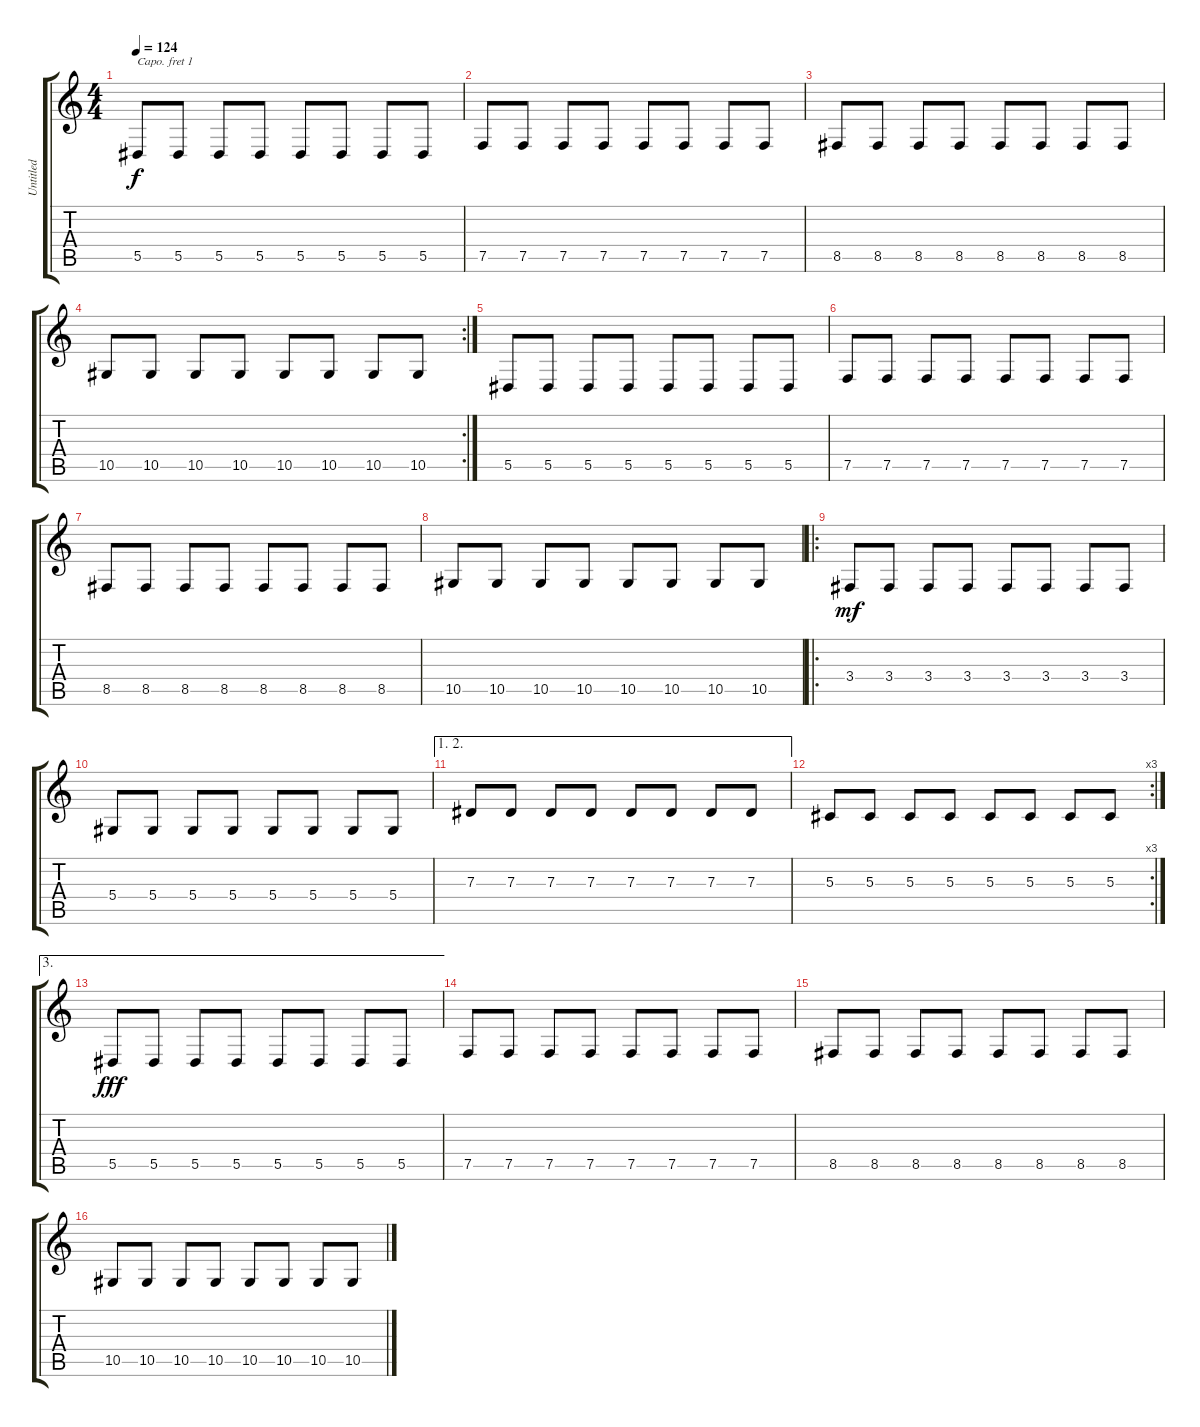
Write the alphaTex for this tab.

\track ("Untitled" "Untitled") {instrument acousticgrandpiano}
\staff {score tabs}
\capo 1
\tuning (E4 B3 G3 D3 A2 E2) {hide}
\ts (4 4)
\tempo 124
\clef g2
\ks c
5.5.8{dy f} 5.5.8 5.5.8 5.5.8 5.5.8 5.5.8 5.5.8 5.5.8 |
7.5.8 7.5.8 7.5.8 7.5.8 7.5.8 7.5.8 7.5.8 7.5.8 |
8.5.8 8.5.8 8.5.8 8.5.8 8.5.8 8.5.8 8.5.8 8.5.8 |
\rc 2
10.5.8 10.5.8 10.5.8 10.5.8 10.5.8 10.5.8 10.5.8 10.5.8 |
5.5.8 5.5.8 5.5.8 5.5.8 5.5.8 5.5.8 5.5.8 5.5.8 |
7.5.8 7.5.8 7.5.8 7.5.8 7.5.8 7.5.8 7.5.8 7.5.8 |
8.5.8 8.5.8 8.5.8 8.5.8 8.5.8 8.5.8 8.5.8 8.5.8 |
10.5.8 10.5.8 10.5.8 10.5.8 10.5.8 10.5.8 10.5.8 10.5.8 |
\ro
3.4.8{dy mf} 3.4.8 3.4.8 3.4.8 3.4.8 3.4.8 3.4.8 3.4.8 |
5.4.8 5.4.8 5.4.8 5.4.8 5.4.8 5.4.8 5.4.8 5.4.8 |
\ae (1 2)
7.3.8 7.3.8 7.3.8 7.3.8 7.3.8 7.3.8 7.3.8 7.3.8 |
\rc 3
5.3.8 5.3.8 5.3.8 5.3.8 5.3.8 5.3.8 5.3.8 5.3.8 |
\ae 3
5.5.8{dy fff} 5.5.8 5.5.8 5.5.8 5.5.8 5.5.8 5.5.8 5.5.8 |
7.5.8 7.5.8 7.5.8 7.5.8 7.5.8 7.5.8 7.5.8 7.5.8 |
8.5.8 8.5.8 8.5.8 8.5.8 8.5.8 8.5.8 8.5.8 8.5.8 |
10.5.8 10.5.8 10.5.8 10.5.8 10.5.8 10.5.8 10.5.8 10.5.8
